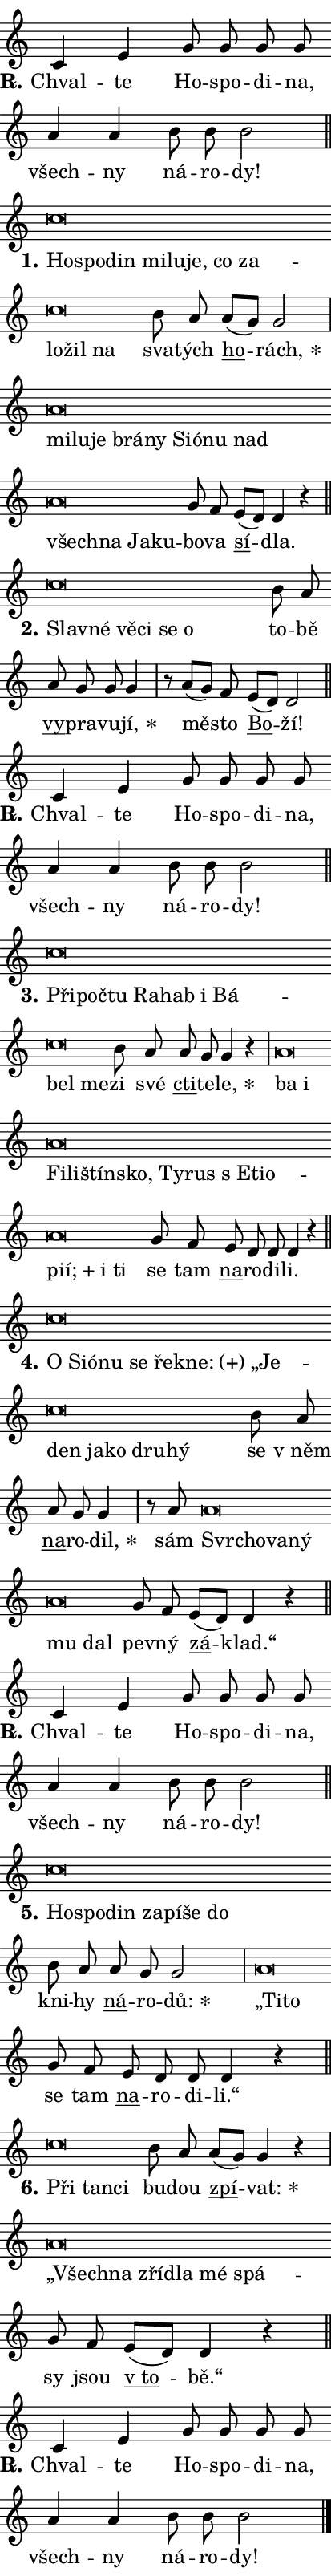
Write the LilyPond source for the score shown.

\version "2.22.1"
\header { tagline = "" }
\paper {
  indent = 0\cm
  top-margin = 0\cm
  right-margin = 0\cm
  bottom-margin = 0\cm
  left-margin = 0\cm
  paper-width = 7\cm
  page-breaking = #ly:one-page-breaking
  system-system-spacing.basic-distance = #11
  score-system-spacing.basic-distance = #11
  ragged-last = ##f
}


%% Author: Thomas Morley
%% https://lists.gnu.org/archive/html/lilypond-user/2020-05/msg00002.html
#(define (line-position grob)
"Returns position of @var[grob} in current system:
   @code{'start}, if at first time-step
   @code{'end}, if at last time-step
   @code{'middle} otherwise
"
  (let* ((col (ly:item-get-column grob))
         (ln (ly:grob-object col 'left-neighbor))
         (rn (ly:grob-object col 'right-neighbor))
         (col-to-check-left (if (ly:grob? ln) ln col))
         (col-to-check-right (if (ly:grob? rn) rn col))
         (break-dir-left
           (and
             (ly:grob-property col-to-check-left 'non-musical #f)
             (ly:item-break-dir col-to-check-left)))
         (break-dir-right
           (and
             (ly:grob-property col-to-check-right 'non-musical #f)
             (ly:item-break-dir col-to-check-right))))
        (cond ((eqv? 1 break-dir-left) 'start)
              ((eqv? -1 break-dir-right) 'end)
              (else 'middle))))

#(define (tranparent-at-line-position vctor)
  (lambda (grob)
  "Relying on @code{line-position} select the relevant enry from @var{vctor}.
Used to determine transparency,"
    (case (line-position grob)
      ((end) (not (vector-ref vctor 0)))
      ((middle) (not (vector-ref vctor 1)))
      ((start) (not (vector-ref vctor 2))))))

noteHeadBreakVisibility =
#(define-music-function (break-visibility)(vector?)
"Makes @code{NoteHead}s transparent relying on @var{break-visibility}"
#{
  \override NoteHead.transparent =
    #(tranparent-at-line-position break-visibility)
#})

#(define delete-ledgers-for-transparent-note-heads
  (lambda (grob)
    "Reads whether a @code{NoteHead} is transparent.
If so this @code{NoteHead} is removed from @code{'note-heads} from
@var{grob}, which is supposed to be @code{LedgerLineSpanner}.
As a result ledgers are not printed for this @code{NoteHead}"
    (let* ((nhds-array (ly:grob-object grob 'note-heads))
           (nhds-list
             (if (ly:grob-array? nhds-array)
                 (ly:grob-array->list nhds-array)
                 '()))
           ;; Relies on the transparent-property being done before
           ;; Staff.LedgerLineSpanner.after-line-breaking is executed.
           ;; This is fragile ...
           (to-keep
             (remove
               (lambda (nhd)
                 (ly:grob-property nhd 'transparent #f))
               nhds-list)))
      ;; TODO find a better method to iterate over grob-arrays, similiar
      ;; to filter/remove etc for lists
      ;; For now rebuilt from scratch
      (set! (ly:grob-object grob 'note-heads)  '())
      (for-each
        (lambda (nhd)
          (ly:pointer-group-interface::add-grob grob 'note-heads nhd))
        to-keep))))

hideNotes = {
  \noteHeadBreakVisibility #begin-of-line-visible
}
unHideNotes = {
  \noteHeadBreakVisibility #all-visible
}

% work-around for resetting accidentals
% https://lilypond.org/doc/v2.23/Documentation/notation/displaying-rhythms#unmetered-music
cadenzaMeasure = {
  \cadenzaOff
  \partial 1024 s1024
  \cadenzaOn
}

#(define-markup-command (accent layout props text) (markup?)
  "Underline accented syllable"
  (interpret-markup layout props
    #{\markup \override #'(offset . 4.3) \underline { #text }#}))

responsum = \markup \concat {
  "R" \hspace #-1.05 \path #0.1 #'((moveto 0 0.07) (lineto 0.9 0.8)) \hspace #0.05 "."
}

\layout {
    \context {
        \Staff
        \remove "Time_signature_engraver"
        \override LedgerLineSpanner.after-line-breaking = #delete-ledgers-for-transparent-note-heads
    }
    \context {
        \Voice {
            \override NoteHead.output-attributes = #'((class . "notehead"))
            \override Hairpin.height = #0.55
        }
    }
    \context {
        \Lyrics {
            \override StanzaNumber.output-attributes = #'((class . "stanzanumber"))
            \override LyricSpace.minimum-distance = #0.9
            \override LyricText.font-name = #"TeX Gyre Schola"
            \override LyricText.font-size = 1
            \override StanzaNumber.font-name = #"TeX Gyre Schola Bold"
            \override StanzaNumber.font-size = 1
        }
    }
}

% magnetic-lyrics.ily
%
%   written by
%     Jean Abou Samra <jean@abou-samra.fr>
%     Werner Lemberg <wl@gnu.org>
%
%   adapted by
%     Jiri Hon <jiri.hon@gmail.com>
%
% Version 2022-Apr-15

% https://www.mail-archive.com/lilypond-user@gnu.org/msg149350.html

#(define (Left_hyphen_pointer_engraver context)
   "Collect syllable-hyphen-syllable occurrences in lyrics and store
them in properties.  This engraver only looks to the left.  For
example, if the lyrics input is @code{foo -- bar}, it does the
following.

@itemize @bullet
@item
Set the @code{text} property of the @code{LyricHyphen} grob between
@q{foo} and @q{bar} to @code{foo}.

@item
Set the @code{left-hyphen} property of the @code{LyricText} grob with
text @q{foo} to the @code{LyricHyphen} grob between @q{foo} and
@q{bar}.
@end itemize

Use this auxiliary engraver in combination with the
@code{lyric-@/text::@/apply-@/magnetic-@/offset!} hook."
   (let ((hyphen #f)
         (text #f))
     (make-engraver
      (acknowledgers
       ((lyric-syllable-interface engraver grob source-engraver)
        (set! text grob)))
      (end-acknowledgers
       ((lyric-hyphen-interface engraver grob source-engraver)
        ;(when (not (grob::has-interface grob 'lyric-space-interface))
          (set! hyphen grob)));)
      ((stop-translation-timestep engraver)
       (when (and text hyphen)
         (ly:grob-set-object! text 'left-hyphen hyphen))
       (set! text #f)
       (set! hyphen #f)))))

#(define (lyric-text::apply-magnetic-offset! grob)
   "If the space between two syllables is less than the value in
property @code{LyricText@/.details@/.squash-threshold}, move the right
syllable to the left so that it gets concatenated with the left
syllable.

Use this function as a hook for
@code{LyricText@/.after-@/line-@/breaking} if the
@code{Left_@/hyphen_@/pointer_@/engraver} is active."
   (let ((hyphen (ly:grob-object grob 'left-hyphen #f)))
     (when hyphen
       (let ((left-text (ly:spanner-bound hyphen LEFT)))
         (when (grob::has-interface left-text 'lyric-syllable-interface)
           (let* ((common (ly:grob-common-refpoint grob left-text X))
                  (this-x-ext (ly:grob-extent grob common X))
                  (left-x-ext
                   (begin
                     ;; Trigger magnetism for left-text.
                     (ly:grob-property left-text 'after-line-breaking)
                     (ly:grob-extent left-text common X)))
                  ;; `delta` is the gap width between two syllables.
                  (delta (- (interval-start this-x-ext)
                            (interval-end left-x-ext)))
                  (details (ly:grob-property grob 'details))
                  (threshold (assoc-get 'squash-threshold details 0.2)))
             (when (< delta threshold)
               (let* (;; We have to manipulate the input text so that
                      ;; ligatures crossing syllable boundaries are not
                      ;; disabled.  For languages based on the Latin
                      ;; script this is essentially a beautification.
                      ;; However, for non-Western scripts it can be a
                      ;; necessity.
                      (lt (ly:grob-property left-text 'text))
                      (rt (ly:grob-property grob 'text))
                      (is-space (grob::has-interface hyphen 'lyric-space-interface))
                      (space (if is-space " " ""))
                      (space-markup (grob-interpret-markup grob " "))
                      (space-size (interval-length (ly:stencil-extent space-markup X)))
                      (extra-delta (if is-space space-size 0))
                      ;; Append new syllable.
                      (ltrt-space (if (and (string? lt) (string? rt))
                                (string-append lt space rt)
                                (make-concat-markup (list lt space rt))))
                      ;; Right-align `ltrt` to the right side.
                      (ltrt-space-markup (grob-interpret-markup
                               grob
                               (make-translate-markup
                                (cons (interval-length this-x-ext) 0)
                                (make-right-align-markup ltrt-space)))))
                 (begin
                   ;; Don't print `left-text`.
                   (ly:grob-set-property! left-text 'stencil #f)
                   ;; Set text and stencil (which holds all collected
                   ;; syllables so far) and shift it to the left.
                   (ly:grob-set-property! grob 'text ltrt-space)
                   (ly:grob-set-property! grob 'stencil ltrt-space-markup)
                   (ly:grob-translate-axis! grob (- (- delta extra-delta)) X))))))))))


#(define (lyric-hyphen::displace-bounds-first grob)
   ;; Make very sure this callback isn't triggered too early.
   (let ((left (ly:spanner-bound grob LEFT))
         (right (ly:spanner-bound grob RIGHT)))
     (ly:grob-property left 'after-line-breaking)
     (ly:grob-property right 'after-line-breaking)
     (ly:lyric-hyphen::print grob)))

squashThreshold = #0.4

\layout {
  \context {
    \Lyrics
    \consists #Left_hyphen_pointer_engraver
    \override LyricText.after-line-breaking =
      #lyric-text::apply-magnetic-offset!
    \override LyricHyphen.stencil = #lyric-hyphen::displace-bounds-first
    \override LyricText.details.squash-threshold = \squashThreshold
    \override LyricHyphen.minimum-distance = 0
    \override LyricHyphen.minimum-length = \squashThreshold
  }
}

squash = \override LyricText.details.squash-threshold = 9999
unSquash = \override LyricText.details.squash-threshold = \squashThreshold

left = \override LyricText.self-alignment-X = #LEFT
unLeft = \revert LyricText.self-alignment-X

starOffset = #(lambda (grob) 
                (let ((x_offset (ly:self-alignment-interface::aligned-on-x-parent grob)))
                  (if (= x_offset 0) 0 (+ x_offset 1.2))))

star = #(define-music-function (syllable)(string?)
"Append star separator at the end of a syllable"
#{
  \once \override LyricText.X-offset = #starOffset
  \lyricmode { \markup {
    #syllable
    \override #'((font-name . "TeX Gyre Schola Bold")) \hspace #0.2 \lower #0.65 \larger "*"
  } }
#})

starAccent = #(define-music-function (syllable)(string?)
"Append star separator at the end of a syllable and make accent"
#{
  \once \override LyricText.X-offset = #starOffset
  \lyricmode { \markup {
    \accent #syllable
    \override #'((font-name . "TeX Gyre Schola Bold")) \hspace #0.2 \lower #0.65 \larger "*"
  } }
#})

breath = #(define-music-function (syllable)(string?)
"Append breathing indicator at the end of a syllable"
#{
  \lyricmode { \markup { #syllable "+" } }
#})

optionalBreath = #(define-music-function (syllable)(string?)
"Append optional breathing indicator at the end of a syllable"
#{
  \lyricmode { \markup { #syllable "(+)" } }
#})


\score {
    <<
        \new Voice = "melody" { \cadenzaOn \key c \major \relative { c'4 e g8 g g g \bar "" a4 a b8 b b2 \cadenzaMeasure \bar "||" \break }
\relative { c''\breve*1/16 \hideNotes \breve*1/16 \bar "" \breve*1/16 \bar "" \breve*1/16 \bar "" \breve*1/16 \bar "" \breve*1/16 \bar "" \breve*1/16 \bar "" \breve*1/16 \bar "" \breve*1/16 \bar "" \breve*1/16 \breve*1/16 \bar "" \unHideNotes b8 a \bar "" a[( g)] g2 \cadenzaMeasure \bar "|" a\breve*1/16 \hideNotes \breve*1/16 \bar "" \breve*1/16 \bar "" \breve*1/16 \bar "" \breve*1/16 \bar "" \breve*1/16 \bar "" \breve*1/16 \bar "" \breve*1/16 \bar "" \breve*1/16 \bar "" \breve*1/16 \bar "" \breve*1/16 \bar "" \breve*1/16 \breve*1/16 \bar "" \unHideNotes g8 f \bar "" e[( d)] d4 r \cadenzaMeasure \bar "||" \break }
\relative { c''\breve*1/16 \hideNotes \breve*1/16 \bar "" \breve*1/16 \bar "" \breve*1/16 \bar "" \breve*1/16 \breve*1/16 \bar "" \unHideNotes b8 a \bar "" a g g g4 \cadenzaMeasure \bar "|" r8 a[( g8)] f \bar "" e[( d)] d2 \cadenzaMeasure \bar "||" \break }
\relative { c'4 e g8 g g g \bar "" a4 a b8 b b2 \cadenzaMeasure \bar "||" \break }
\relative { c''\breve*1/16 \hideNotes \breve*1/16 \bar "" \breve*1/16 \bar "" \breve*1/16 \bar "" \breve*1/16 \bar "" \breve*1/16 \bar "" \breve*1/16 \bar "" \breve*1/16 \breve*1/16 \bar "" \unHideNotes b8 a \bar "" a g g4 r \cadenzaMeasure \bar "|" a\breve*1/16 \hideNotes \breve*1/16 \bar "" \breve*1/16 \bar "" \breve*1/16 \bar "" \breve*1/16 \bar "" \breve*1/16 \bar "" \breve*1/16 \bar "" \breve*1/16 \bar "" \breve*1/16 \bar "" \breve*1/16 \bar "" \breve*1/16 \bar "" \breve*1/16 \breve*1/16 \bar "" \unHideNotes g8 f \bar "" e d d d4 r \cadenzaMeasure \bar "||" \break }
\relative { c''\breve*1/16 \hideNotes \breve*1/16 \bar "" \breve*1/16 \bar "" \breve*1/16 \bar "" \breve*1/16 \bar "" \breve*1/16 \bar "" \breve*1/16 \bar "" \breve*1/16 \bar "" \breve*1/16 \bar "" \breve*1/16 \bar "" \breve*1/16 \bar "" \breve*1/16 \breve*1/16 \bar "" \unHideNotes b8 a \bar "" a g g4 \cadenzaMeasure \bar "|" r8 a8 a\breve*1/16 \hideNotes \breve*1/16 \bar "" \breve*1/16 \bar "" \breve*1/16 \bar "" \breve*1/16 \breve*1/16 \bar "" \unHideNotes g8 f \bar "" e[( d)] d4 r \cadenzaMeasure \bar "||" \break }
\relative { c'4 e g8 g g g \bar "" a4 a b8 b b2 \cadenzaMeasure \bar "||" \break }
\relative { c''\breve*1/16 \hideNotes \breve*1/16 \bar "" \breve*1/16 \bar "" \breve*1/16 \bar "" \breve*1/16 \bar "" \breve*1/16 \breve*1/16 \bar "" \unHideNotes b8 a \bar "" a g g2 \cadenzaMeasure \bar "|" a\breve*1/16 \hideNotes \breve*1/16 \bar "" \unHideNotes g8 f \bar "" e d d d4 r \cadenzaMeasure \bar "||" \break }
\relative { c''\breve*1/16 \hideNotes \breve*1/16 \breve*1/16 \bar "" \unHideNotes b8 a \bar "" a[( g)] g4 r \cadenzaMeasure \bar "|" a\breve*1/16 \hideNotes \breve*1/16 \bar "" \breve*1/16 \bar "" \breve*1/16 \bar "" \breve*1/16 \breve*1/16 \bar "" \unHideNotes g8 f \bar "" e[( d)] d4 r \cadenzaMeasure \bar "||" \break }
\relative { c'4 e g8 g g g \bar "" a4 a b8 b b2 \cadenzaMeasure \bar "||" \break } \bar "|." }
        \new Lyrics \lyricsto "melody" { \lyricmode { \set stanza = \responsum
Chval -- te Ho -- spo -- di -- na, všech -- ny ná -- ro -- dy!
\set stanza = "1."
\left Ho -- \squash spo -- din mi -- lu -- je, co za -- lo -- žil na \unLeft \unSquash sva -- tých \markup \accent ho -- \star rách, \left mi -- \squash lu -- je brá -- ny Si -- ó -- nu nad všech -- na Ja -- ku -- \unLeft \unSquash bo -- va \markup \accent sí -- dla.
\set stanza = "2."
\left Slav -- \squash né vě -- ci se o \unLeft \unSquash to -- bě \markup \accent vy -- pra -- vu -- \star jí, mě -- sto \markup \accent Bo -- ží!
\set stanza = \responsum
Chval -- te Ho -- spo -- di -- na, všech -- ny ná -- ro -- dy!
\set stanza = "3."
\left Při -- \squash poč -- tu Ra -- hab i Bá -- bel me -- \unLeft \unSquash zi své \markup \accent cti -- te -- \star le, \left ba \squash i Fi -- li -- štín -- sko, Ty -- rus "s E" -- tio -- \breath "pií;" i ti \unLeft \unSquash se tam \markup \accent na -- ro -- di -- li.
\set stanza = "4."
\left O \squash Si -- ó -- nu se řek -- \optionalBreath ne: „Je -- den ja -- ko dru -- hý \unLeft \unSquash se "v něm" \markup \accent na -- ro -- \star dil, sám \left Svr -- \squash cho -- va -- ný mu dal \unLeft \unSquash pev -- ný \markup \accent zá -- klad.“
\set stanza = \responsum
Chval -- te Ho -- spo -- di -- na, všech -- ny ná -- ro -- dy!
\set stanza = "5."
\left Ho -- \squash spo -- din za -- pí -- še do \unLeft \unSquash kni -- hy \markup \accent ná -- ro -- \star dů: \left „Ti -- \squash to \unLeft \unSquash se tam \markup \accent na -- ro -- di -- li.“
\set stanza = "6."
\left Při \squash tan -- ci \unLeft \unSquash bu -- dou \markup \accent zpí -- \star vat: \left „Všech -- \squash na zří -- dla mé spá -- \unLeft \unSquash sy jsou \markup \accent "v to" -- bě.“
\set stanza = \responsum
Chval -- te Ho -- spo -- di -- na, všech -- ny ná -- ro -- dy! } }
    >>
    \layout {}
}
